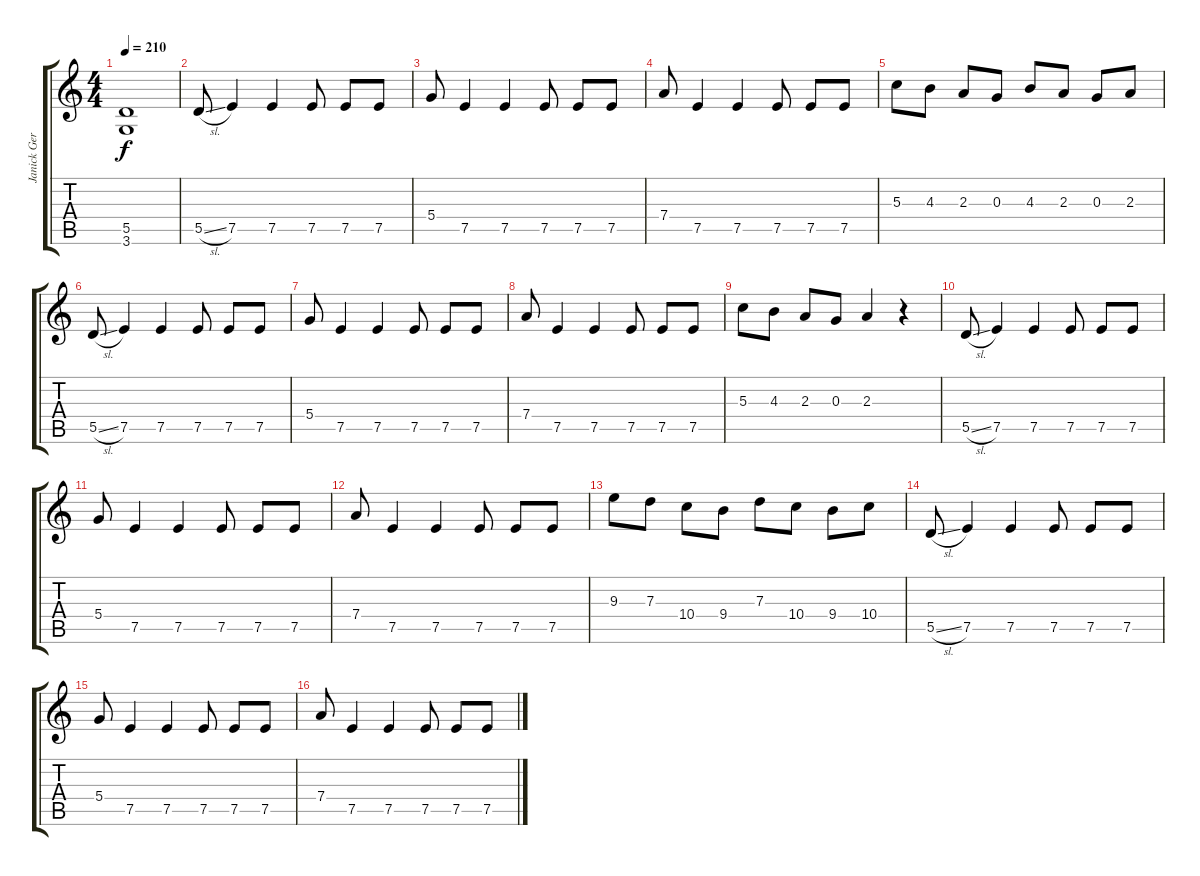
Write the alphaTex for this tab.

\track ("Janick Gers" "Janick Ger") {instrument distortionguitar}
\staff {score tabs}
\tuning (E4 B3 G3 D3 A2 E2) {hide}
\ts (4 4)
\tempo 210
\clef g2
\ks c
(5.5 3.6).1{dy f} |
5.5{sl}.8 7.5.4 7.5.4 7.5.8 7.5.8 7.5.8 |
5.4.8 7.5.4 7.5.4 7.5.8 7.5.8 7.5.8 |
7.4.8 7.5.4 7.5.4 7.5.8 7.5.8 7.5.8 |
5.3.8 4.3.8 2.3.8 0.3.8 4.3.8 2.3.8 0.3.8 2.3.8 |
5.5{sl}.8 7.5.4 7.5.4 7.5.8 7.5.8 7.5.8 |
5.4.8 7.5.4 7.5.4 7.5.8 7.5.8 7.5.8 |
7.4.8 7.5.4 7.5.4 7.5.8 7.5.8 7.5.8 |
5.3.8 4.3.8 2.3.8 0.3.8 2.3.4 r.4 |
5.5{sl}.8 7.5.4 7.5.4 7.5.8 7.5.8 7.5.8 |
5.4.8 7.5.4 7.5.4 7.5.8 7.5.8 7.5.8 |
7.4.8 7.5.4 7.5.4 7.5.8 7.5.8 7.5.8 |
9.3.8 7.3.8 10.4.8 9.4.8 7.3.8 10.4.8 9.4.8 10.4.8 |
5.5{sl}.8 7.5.4 7.5.4 7.5.8 7.5.8 7.5.8 |
5.4.8 7.5.4 7.5.4 7.5.8 7.5.8 7.5.8 |
7.4.8 7.5.4 7.5.4 7.5.8 7.5.8 7.5.8
